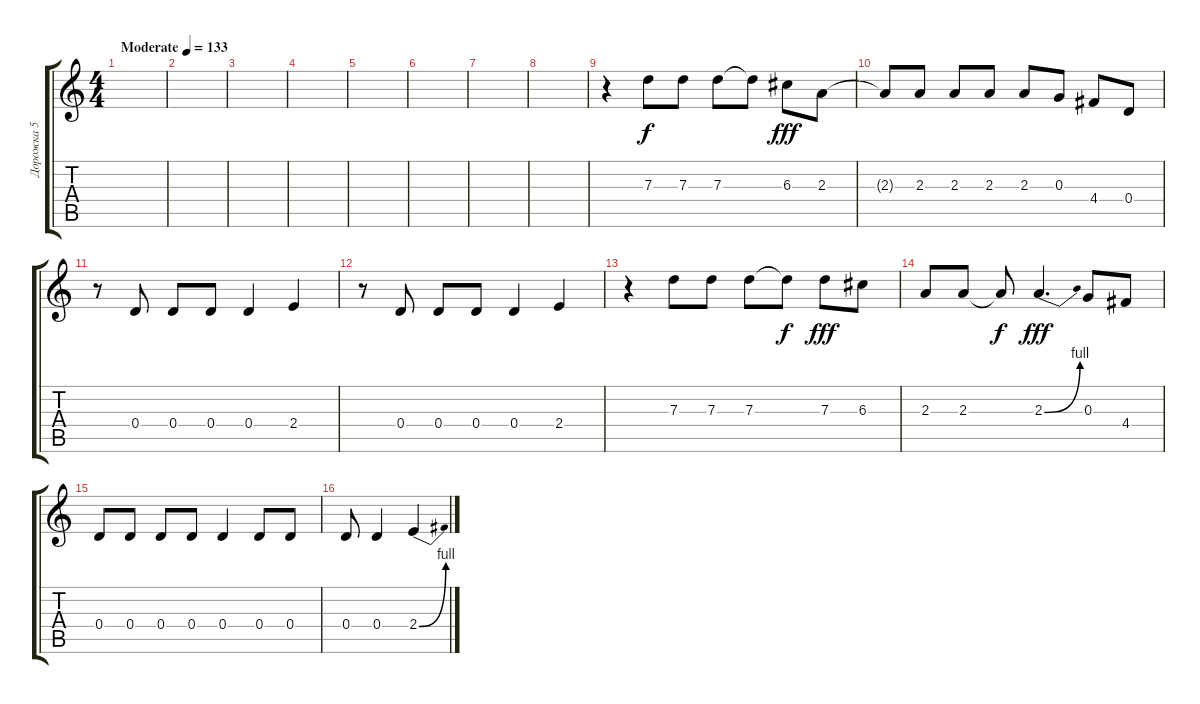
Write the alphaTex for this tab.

\track ("Дорожка 5" "Дорожка 5") {instrument acousticguitarsteel}
\staff {score tabs}
\tuning (E4 B3 G3 D3 A2 E2) {hide}
\ts (4 4)
\tempo (133 "Moderate")
\clef g2
\ks c
|
|
|
|
|
|
|
|
r.4 7.3.8 7.3.8 7.3.8 7.3{t}.8{dy f} 6.3.8{dy fff} 2.3.8 |
2.3{t}.8 2.3.8 2.3.8 2.3.8 2.3.8 0.3.8 4.4.8 0.4.8 |
r.8 0.4.8 0.4.8 0.4.8 0.4.4 2.4.4 |
r.8 0.4.8 0.4.8 0.4.8 0.4.4 2.4.4 |
r.4 7.3.8 7.3.8 7.3.8 7.3{t}.8{dy f} 7.3.8{dy fff} 6.3.8 |
2.3.8 2.3.8 2.3{t}.8{dy f} 2.3{be (bend 0 0 60 4)}.4{d dy fff} 0.3.8 4.4.8 |
0.4.8 0.4.8 0.4.8 0.4.8 0.4.4 0.4.8 0.4.8 |
0.4.8 0.4.4 2.4{be (bend 0 0 60 4)}.4
